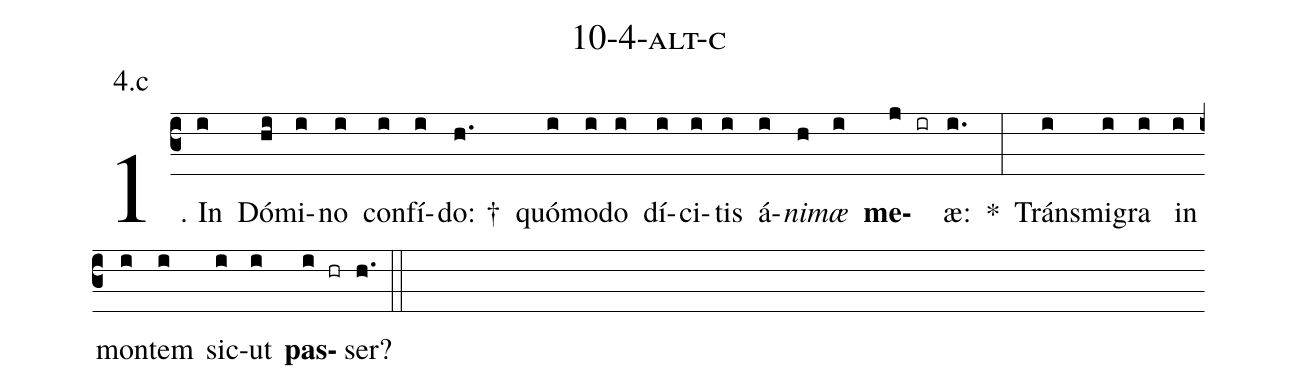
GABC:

name: 10-4-alt-c;
annotation: 4.c;
%%
(c3)1. In(i) Dó(hi)mi(i)no(i) con(i)fí(i)do: †(h.) quó(i)mo(i)do(i) dí(i)ci(i)tis(i) á(i)<i>ni</i>(h)<i>mæ</i>(i) <b>me</b>(j ir)æ:(i.) *(:) Tráns(i)mi(i)gra(i) in(i) mon(i)tem(i) sic(i)ut(i) <b>pas</b>(i hr)ser?(h.) (::)
